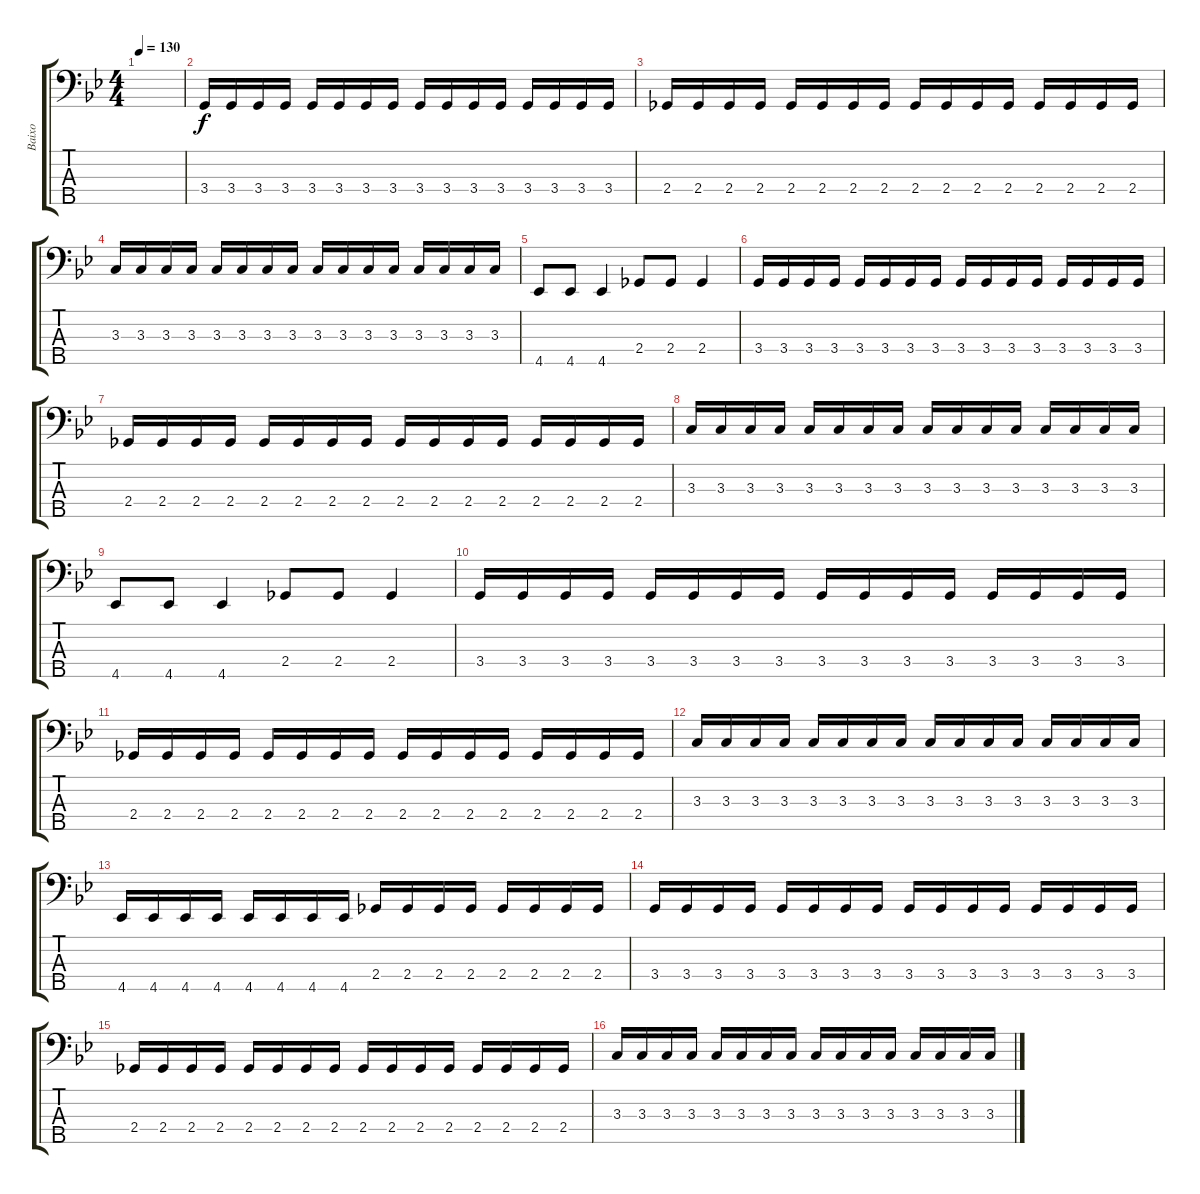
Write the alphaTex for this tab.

\track ("Baixo" "Baixo") {instrument electricbassfinger}
\staff {score tabs}
\tuning (G2 D2 A1 E1 B0) {hide}
\ts (4 4)
\tempo 130
\clef f4
\ks gminor
|
3.4.16 3.4.16 3.4.16 3.4.16 3.4.16 3.4.16 3.4.16 3.4.16 3.4.16 3.4.16 3.4.16 3.4.16 3.4.16 3.4.16 3.4.16 3.4.16 |
2.4.16 2.4.16 2.4.16 2.4.16 2.4.16 2.4.16 2.4.16 2.4.16 2.4.16 2.4.16 2.4.16 2.4.16 2.4.16 2.4.16 2.4.16 2.4.16 |
3.3.16 3.3.16 3.3.16 3.3.16 3.3.16 3.3.16 3.3.16 3.3.16 3.3.16 3.3.16 3.3.16 3.3.16 3.3.16 3.3.16 3.3.16 3.3.16 |
4.5.8 4.5.8 4.5.4 2.4.8 2.4.8 2.4.4 |
3.4.16 3.4.16 3.4.16 3.4.16 3.4.16 3.4.16 3.4.16 3.4.16 3.4.16 3.4.16 3.4.16 3.4.16 3.4.16 3.4.16 3.4.16 3.4.16 |
2.4.16 2.4.16 2.4.16 2.4.16 2.4.16 2.4.16 2.4.16 2.4.16 2.4.16 2.4.16 2.4.16 2.4.16 2.4.16 2.4.16 2.4.16 2.4.16 |
3.3.16 3.3.16 3.3.16 3.3.16 3.3.16 3.3.16 3.3.16 3.3.16 3.3.16 3.3.16 3.3.16 3.3.16 3.3.16 3.3.16 3.3.16 3.3.16 |
4.5.8 4.5.8 4.5.4 2.4.8 2.4.8 2.4.4 |
3.4.16 3.4.16 3.4.16 3.4.16 3.4.16 3.4.16 3.4.16 3.4.16 3.4.16 3.4.16 3.4.16 3.4.16 3.4.16 3.4.16 3.4.16 3.4.16 |
2.4.16 2.4.16 2.4.16 2.4.16 2.4.16 2.4.16 2.4.16 2.4.16 2.4.16 2.4.16 2.4.16 2.4.16 2.4.16 2.4.16 2.4.16 2.4.16 |
3.3.16 3.3.16 3.3.16 3.3.16 3.3.16 3.3.16 3.3.16 3.3.16 3.3.16 3.3.16 3.3.16 3.3.16 3.3.16 3.3.16 3.3.16 3.3.16 |
4.5.16 4.5.16 4.5.16 4.5.16 4.5.16 4.5.16 4.5.16 4.5.16 2.4.16 2.4.16 2.4.16 2.4.16 2.4.16 2.4.16 2.4.16 2.4.16 |
3.4.16 3.4.16 3.4.16 3.4.16 3.4.16 3.4.16 3.4.16 3.4.16 3.4.16 3.4.16 3.4.16 3.4.16 3.4.16 3.4.16 3.4.16 3.4.16 |
2.4.16 2.4.16 2.4.16 2.4.16 2.4.16 2.4.16 2.4.16 2.4.16 2.4.16 2.4.16 2.4.16 2.4.16 2.4.16 2.4.16 2.4.16 2.4.16 |
3.3.16 3.3.16 3.3.16 3.3.16 3.3.16 3.3.16 3.3.16 3.3.16 3.3.16 3.3.16 3.3.16 3.3.16 3.3.16 3.3.16 3.3.16 3.3.16
